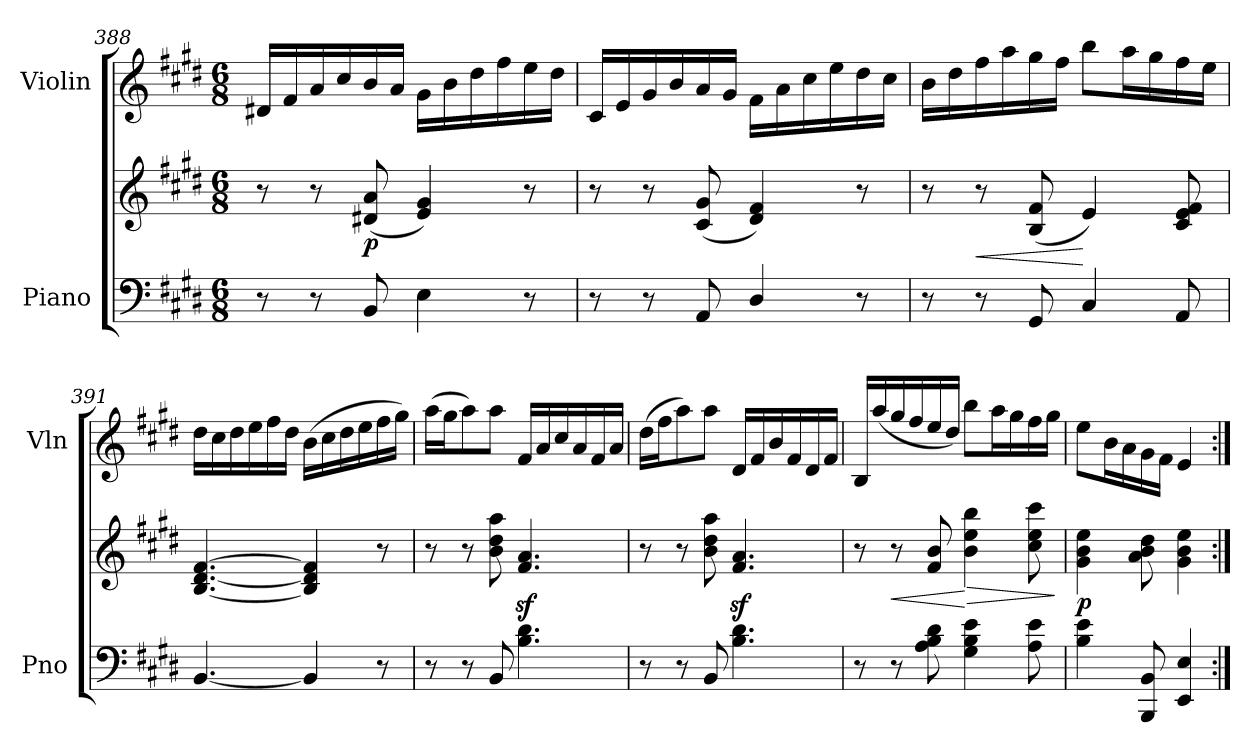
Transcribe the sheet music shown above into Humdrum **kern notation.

**kern	**kern	**dynam	**kern
*part2	*part2	*part2	*part1
*staff3	*staff2	*staff2/3	*staff1
*I"Piano	*	*	*I"Violin
*I'Pno	*	*	*I'Vln
*clefF4	*clefG2	*	*clefG2
*k[f#c#g#d#]	*k[f#c#g#d#]	*	*k[f#c#g#d#]
*M6/8	*M6/8	*	*M6/8
=388	=388	=388	=388
8r	8r	.	16d#X/LL
.	.	.	16f#/
8r	8r	.	16a/
.	.	.	16cc#/
!	!	!LO:DY:b	!
8BB/	(>8d#X/ 8a/	p	16b/
.	.	.	16a/JJ
4E\	4e/ 4g#/)	.	16g#\LL
.	.	.	16b\
.	.	.	16dd#\
.	.	.	16ff#\
8r	8r	.	16ee\
.	.	.	16dd#\JJ
=389	=389	=389	=389
8r	8r	.	16c#/LL
.	.	.	16e/
8r	8r	.	16g#/
.	.	.	16b/
8AA/	(8c#/ 8g#/	.	16a/
.	.	.	16g#/JJ
4D#/	4d#/ 4f#/)	.	16f#\LL
.	.	.	16a\
.	.	.	16cc#\
.	.	.	16ee\
8r	8r	.	16dd#\
.	.	.	16cc#\JJ
=390	=390	=390	=390
8r	8r	.	16b\LL
.	.	.	16dd#\
!	!	!LO:HP:b	!
8r	8r	<	16ff#\
.	.	.	16aa\
8GG#/	(8B/ 8f#/	.	16gg#\
.	.	.	16ff#\JJ
4C#/	4e/)	[	8bb\L
.	.	.	16aa\L
.	.	.	16gg#\
8AA/	8c#/ 8e/ 8f#/	.	16ff#\
.	.	.	16ee\JJ
=391	=391	=391	=391
[4.BB/	[4.B/ [4.d#/ [4.f#/	.	16dd#\LL
.	.	.	16cc#\
.	.	.	16dd#\
.	.	.	16ee\
.	.	.	16ff#\
.	.	.	16dd#\JJ
4BB/]	4B/] 4d#/] 4f#/]	.	(16b\LL
.	.	.	16cc#\
.	.	.	16dd#\
.	.	.	16ee\
8r	8r	.	16ff#\
.	.	.	16gg#\JJ)
!!LO:LB:g=z
=392	=392	=392	=392
8r	8r	.	(16aa\LL
.	.	.	16gg#\J
8r	8r	.	8aa\)
8BB/	8b\ 8dd#\ 8aa\	.	8aa\J
4.B\ 4.d#\	4.f#/z< 4.a/z<	.	16f#/LL
.	.	.	16a/
.	.	.	16cc#/
.	.	.	16a/
.	.	.	16f#/
.	.	.	16a/JJ
=393	=393	=393	=393
8r	8r	.	(16dd#\LL
.	.	.	16ff#\J
8r	8r	.	8aa\)
8BB/	8b\ 8dd#\ 8aa\	.	8aa\J
4.B\ 4.d#\	4.f#/z< 4.a/z<	.	16d#/LL
.	.	.	16f#/
.	.	.	16b/
.	.	.	16f#/
.	.	.	16d#/
.	.	.	16f#/JJ
=394	=394	=394	=394
8r	8r	.	16B/LL
.	.	.	(16aa/
!	!	!LO:HP:b	!
8r	8r	<	16gg#/
.	.	.	16ff#/
8A\ 8B\ 8d#\	8f#/ 8b/	.	16ee/
.	.	.	16dd#/JJ)
!	!	!LO:HP:n=1:b	!
4G#\ 4B\ 4e\	4b\ 4ee\ 4bb\	[ >	8bb\L
.	.	.	16aa\L
.	.	.	16gg#\
8A\ 8e\	8cc#\ 8ee\ 8ccc#\	.	16ff#\
.	.	.	16gg#\JJ
.	.	]	.
=395	=395	=395	=395
!	!	!LO:DY:b	!
4B\ 4e\	4g#\ 4b\ 4ee\	p	8ee\L
.	.	.	16b\L
.	.	.	16a\
8BBB/ 8BB/	8a\ 8b\ 8dd#\	.	16g#\
.	.	.	16f#\JJ
4EE/ 4E/	4g#\ 4b\ 4ee\	.	4e/
=:|!	=:|!	=:|!	=:|!
*-	*-	*-	*-
